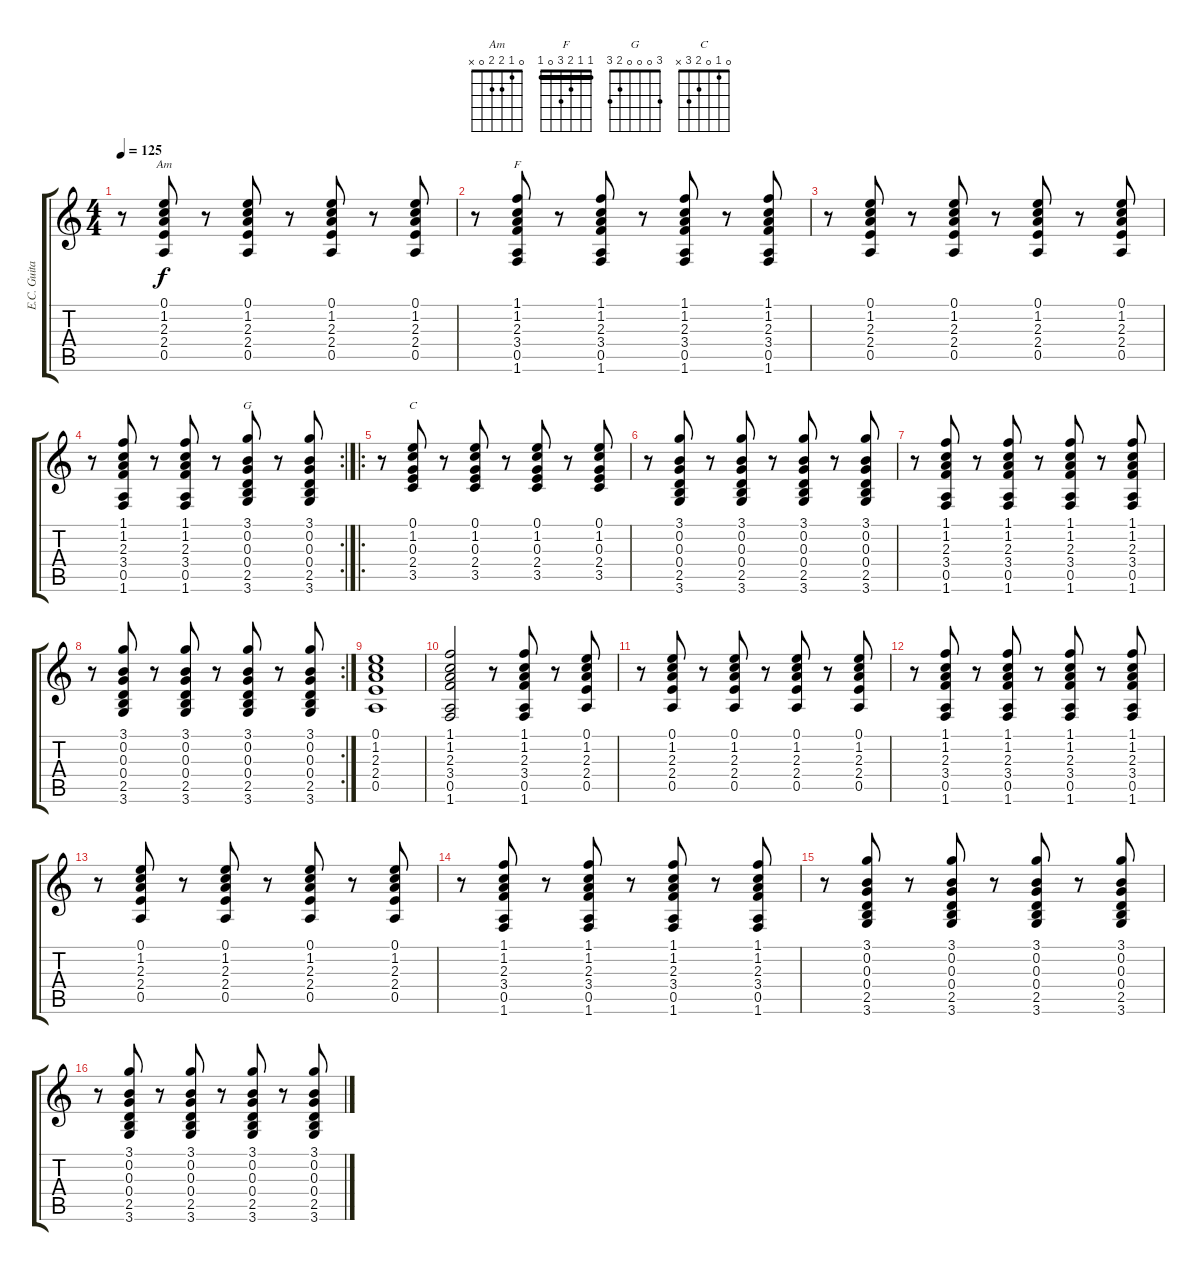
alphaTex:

\track ("E.C. Guitar " "E.C. Guita") {instrument electricguitarclean}
\staff {score tabs}
\tuning (E4 B3 G3 D3 A2 E2) {hide}
\chord ("Am" 0 1 2 2 0 x)
\chord ("F" 1 1 2 3 0 1) {barre 1}
\chord ("G" 3 0 0 0 2 3)
\chord ("C" 0 1 0 2 3 x)
\ts (4 4)
\tempo 125
\clef g2
\ks c
r.8{dy f} (0.1 1.2 2.3 2.4 0.5).8{ch "Am"} r.8 (0.1 1.2 2.3 2.4 0.5).8 r.8 (0.1 1.2 2.3 2.4 0.5).8 r.8 (0.1 1.2 2.3 2.4 0.5).8 |
r.8 (1.1 1.2 2.3 3.4 0.5 1.6).8{ch "F"} r.8 (1.1 1.2 2.3 3.4 0.5 1.6).8 r.8 (1.1 1.2 2.3 3.4 0.5 1.6).8 r.8 (1.1 1.2 2.3 3.4 0.5 1.6).8 |
r.8 (0.1 1.2 2.3 2.4 0.5).8 r.8 (0.1 1.2 2.3 2.4 0.5).8 r.8 (0.1 1.2 2.3 2.4 0.5).8 r.8 (0.1 1.2 2.3 2.4 0.5).8 |
\rc 2
r.8 (1.1 1.2 2.3 3.4 0.5 1.6).8 r.8 (1.1 1.2 2.3 3.4 0.5 1.6).8 r.8 (3.1 0.2 0.3 0.4 2.5 3.6).8{ch "G"} r.8 (3.1 0.2 0.3 0.4 2.5 3.6).8 |
\ro
r.8 (0.1 1.2 0.3 2.4 3.5).8{ch "C"} r.8 (0.1 1.2 0.3 2.4 3.5).8 r.8 (0.1 1.2 0.3 2.4 3.5).8 r.8 (0.1 1.2 0.3 2.4 3.5).8 |
r.8 (3.1 0.2 0.3 0.4 2.5 3.6).8 r.8 (3.1 0.2 0.3 0.4 2.5 3.6).8 r.8 (3.1 0.2 0.3 0.4 2.5 3.6).8 r.8 (3.1 0.2 0.3 0.4 2.5 3.6).8 |
r.8 (1.1 1.2 2.3 3.4 0.5 1.6).8 r.8 (1.1 1.2 2.3 3.4 0.5 1.6).8 r.8 (1.1 1.2 2.3 3.4 0.5 1.6).8 r.8 (1.1 1.2 2.3 3.4 0.5 1.6).8 |
\rc 2
r.8 (3.1 0.2 0.3 0.4 2.5 3.6).8 r.8 (3.1 0.2 0.3 0.4 2.5 3.6).8 r.8 (3.1 0.2 0.3 0.4 2.5 3.6).8 r.8 (3.1 0.2 0.3 0.4 2.5 3.6).8 |
(0.1 1.2 2.3 2.4 0.5).1 |
(1.1 1.2 2.3 3.4 0.5 1.6).2 r.8 (1.1 1.2 2.3 3.4 0.5 1.6).8 r.8 (0.1 1.2 2.3 2.4 0.5).8 |
r.8 (0.1 1.2 2.3 2.4 0.5).8 r.8 (0.1 1.2 2.3 2.4 0.5).8 r.8 (0.1 1.2 2.3 2.4 0.5).8 r.8 (0.1 1.2 2.3 2.4 0.5).8 |
r.8 (1.1 1.2 2.3 3.4 0.5 1.6).8 r.8 (1.1 1.2 2.3 3.4 0.5 1.6).8 r.8 (1.1 1.2 2.3 3.4 0.5 1.6).8 r.8 (1.1 1.2 2.3 3.4 0.5 1.6).8 |
r.8 (0.1 1.2 2.3 2.4 0.5).8 r.8 (0.1 1.2 2.3 2.4 0.5).8 r.8 (0.1 1.2 2.3 2.4 0.5).8 r.8 (0.1 1.2 2.3 2.4 0.5).8 |
r.8 (1.1 1.2 2.3 3.4 0.5 1.6).8 r.8 (1.1 1.2 2.3 3.4 0.5 1.6).8 r.8 (1.1 1.2 2.3 3.4 0.5 1.6).8 r.8 (1.1 1.2 2.3 3.4 0.5 1.6).8 |
r.8 (3.1 0.2 0.3 0.4 2.5 3.6).8 r.8 (3.1 0.2 0.3 0.4 2.5 3.6).8 r.8 (3.1 0.2 0.3 0.4 2.5 3.6).8 r.8 (3.1 0.2 0.3 0.4 2.5 3.6).8 |
r.8 (3.1 0.2 0.3 0.4 2.5 3.6).8 r.8 (3.1 0.2 0.3 0.4 2.5 3.6).8 r.8 (3.1 0.2 0.3 0.4 2.5 3.6).8 r.8 (3.1 0.2 0.3 0.4 2.5 3.6).8
